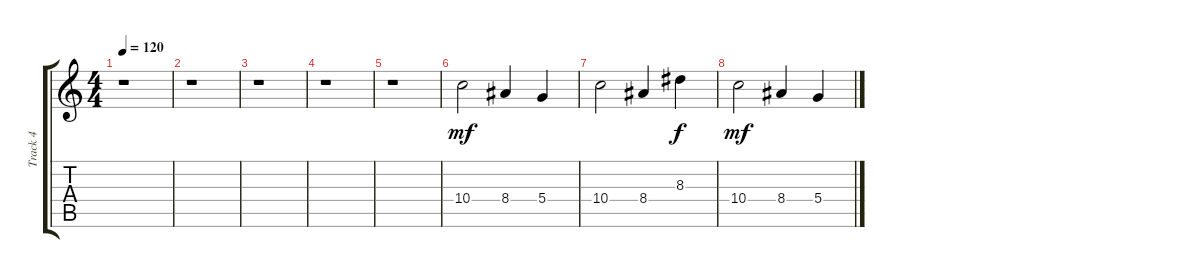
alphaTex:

\track ("Track 4" "Track 4") {instrument distortionguitar}
\staff {score tabs}
\tuning (E4 B3 G3 D3 A2 E2) {hide}
\ts (4 4)
\tempo 120
\clef g2
\ks c
r.1{dy f} |
r.1 |
r.1 |
r.1 |
r.1 |
10.4.2{dy mf} 8.4.4 5.4.4 |
10.4.2 8.4.4 8.3.4{dy f} |
10.4.2{dy mf} 8.4.4 5.4.4
